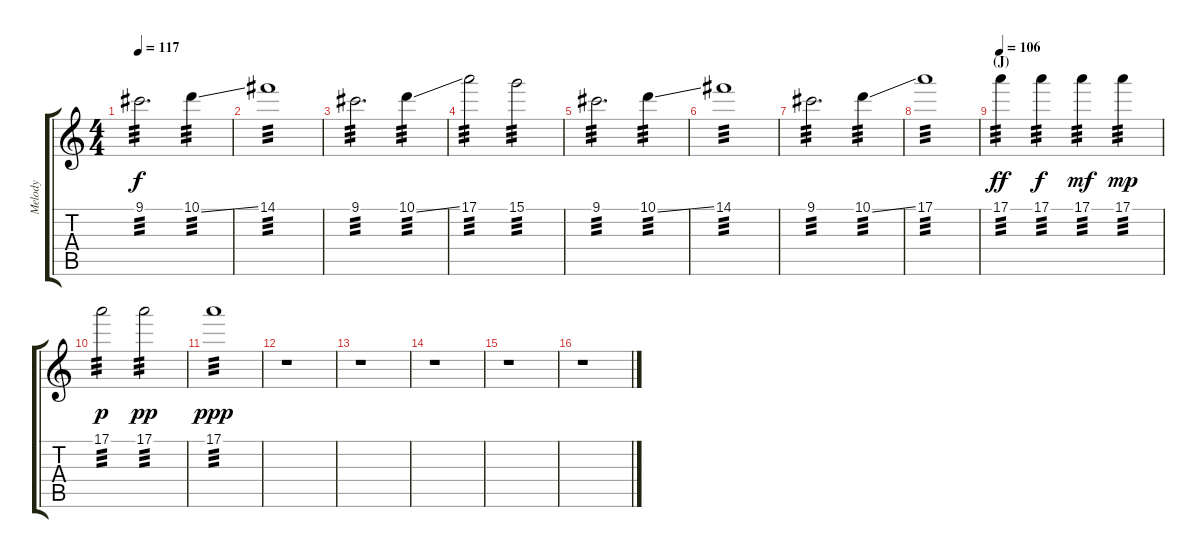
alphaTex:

\track ("Melody" "Melody") {instrument electricguitarjazz}
\staff {score tabs}
\tuning (E4 B3 G3 D3 A2 E2) {hide}
\ts (4 4)
\tempo 117
\clef g2
\ks c
9.1.2{d tp 3 dy f} 10.1{ss}.4{tp 3} |
14.1.1{tp 3} |
9.1.2{d tp 3} 10.1{ss}.4{tp 3} |
17.1.2{tp 3} 15.1.2{tp 3} |
9.1.2{d tp 3} 10.1{ss}.4{tp 3} |
14.1.1{tp 3} |
9.1.2{d tp 3} 10.1{ss}.4{tp 3} |
17.1.1{tp 3} |
\section ("" "(J)")
\tempo 106
17.1.4{tp 3 dy ff} 17.1.4{tp 3 dy f} 17.1.4{tp 3 dy mf} 17.1.4{tp 3 dy mp} |
17.1.2{tp 3 dy p} 17.1.2{tp 3 dy pp} |
17.1.1{tp 3 dy ppp} |
r.1 |
r.1 |
r.1 |
r.1 |
r.1
